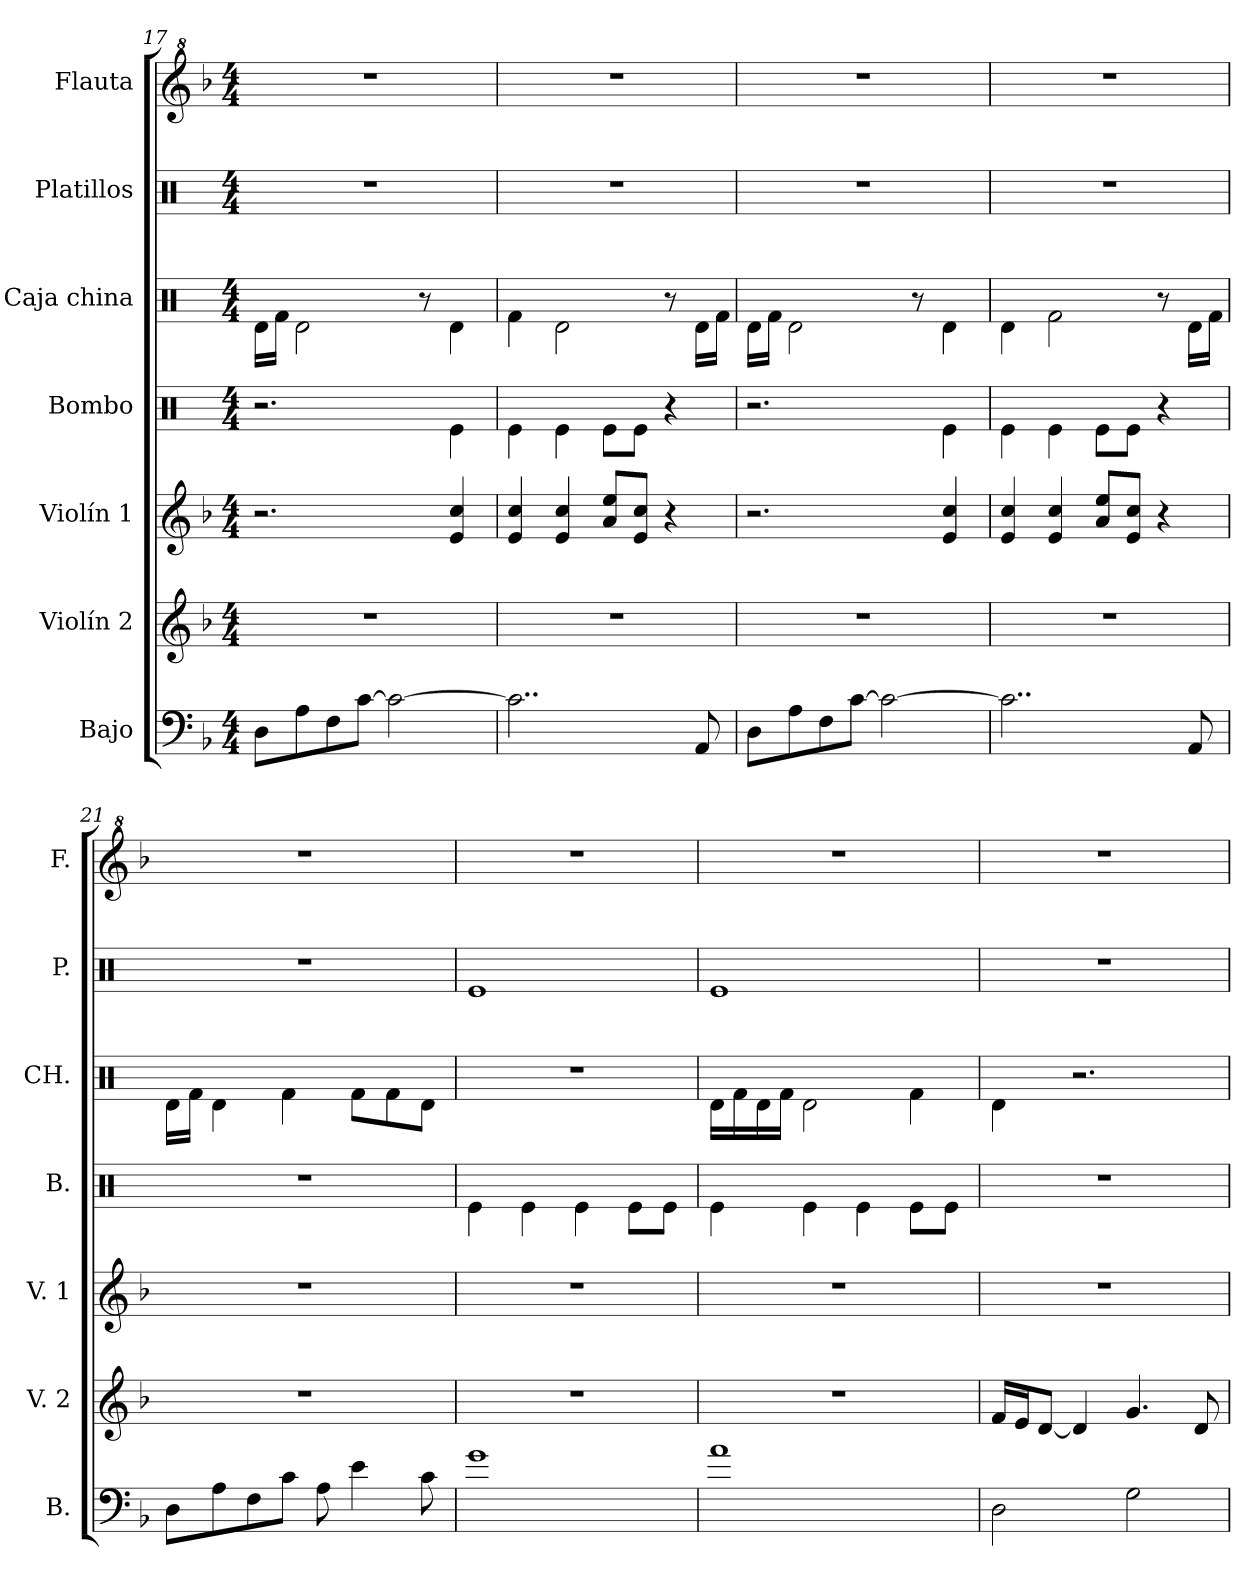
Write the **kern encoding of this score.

**kern	**kern	**kern	**kern	**kern	**kern	**kern
*part7	*part6	*part5	*part4	*part3	*part2	*part1
*staff7	*staff6	*staff5	*staff4	*staff3	*staff2	*staff1
*I"Bajo	*I"Violín 2	*I"Violín 1	*I"Bombo	*I"Caja china	*I"Platillos	*I"Flauta
*I'B.	*I'V. 2	*I'V. 1	*I'B.	*I'CH.	*I'P.	*I'F.
*clefF4	*clefG2	*clefG2	*clefX	*clefX	*clefX	*clefG^2
*ITrd7c12	*	*	*	*	*	*
*k[b-]	*k[b-]	*k[b-]	*k[]	*k[]	*k[]	*k[b-]
*M4/4	*M4/4	*M4/4	*M4/4	*M4/4	*M4/4	*M4/4
=17	=17	=17	=17	=17	=17	=17
8DD\L	1r	2.r	2.r	16Rd\LL	1r	1r
.	.	.	.	16Rf\JJ	.	.
8AA\	.	.	.	2Rd\	.	.
8FF\	.	.	.	.	.	.
[8C\J	.	.	.	.	.	.
2C\_	.	.	.	.	.	.
.	.	.	.	8r	.	.
.	.	4e/ 4cc/	4Re\	4Rd\	.	.
=18	=18	=18	=18	=18	=18	=18
2..C\]	1r	4e/ 4cc/	4Re\	4Rf\	1r	1r
.	.	4e/ 4cc/	4Re\	2Rd\	.	.
.	.	8a/ 8ee/L	8Re\L	.	.	.
.	.	8e/ 8cc/J	8Re\J	.	.	.
.	.	4r	4r	8r	.	.
8AAA/	.	.	.	16Rd\LL	.	.
.	.	.	.	16Rf\JJ	.	.
=19	=19	=19	=19	=19	=19	=19
8DD\L	1r	2.r	2.r	16Rd\LL	1r	1r
.	.	.	.	16Rf\JJ	.	.
8AA\	.	.	.	2Rd\	.	.
8FF\	.	.	.	.	.	.
[8C\J	.	.	.	.	.	.
2C\_	.	.	.	.	.	.
.	.	.	.	8r	.	.
.	.	4e/ 4cc/	4Re\	4Rd\	.	.
=20	=20	=20	=20	=20	=20	=20
2..C\]	1r	4e/ 4cc/	4Re\	4Rd\	1r	1r
.	.	4e/ 4cc/	4Re\	2Rf\	.	.
.	.	8a/ 8ee/L	8Re\L	.	.	.
.	.	8e/ 8cc/J	8Re\J	.	.	.
.	.	4r	4r	8r	.	.
8AAA/	.	.	.	16Rd\LL	.	.
.	.	.	.	16Rf\JJ	.	.
!!LO:LB:g=z
=21	=21	=21	=21	=21	=21	=21
8DD\L	1r	1r	1r	16Rd\LL	1r	1r
.	.	.	.	16Rf\JJ	.	.
8AA\	.	.	.	4Rd\	.	.
8FF\	.	.	.	.	.	.
8C\J	.	.	.	4Rf\	.	.
8AA\	.	.	.	.	.	.
4E\	.	.	.	8Rf\L	.	.
.	.	.	.	8Rf\	.	.
8C\	.	.	.	8Rd\J	.	.
=22	=22	=22	=22	=22	=22	=22
1G	1r	1r	4Re\	1r	1Re	1r
.	.	.	4Re\	.	.	.
.	.	.	4Re\	.	.	.
.	.	.	8Re\L	.	.	.
.	.	.	8Re\J	.	.	.
=23	=23	=23	=23	=23	=23	=23
1A	1r	1r	4Re\	16Rd\LL	1Re	1r
.	.	.	.	16Rf\	.	.
.	.	.	.	16Rd\	.	.
.	.	.	.	16Rf\JJ	.	.
.	.	.	4Re\	2Rd\	.	.
.	.	.	4Re\	.	.	.
.	.	.	8Re\L	4Rf\	.	.
.	.	.	8Re\J	.	.	.
=24	=24	=24	=24	=24	=24	=24
2DD\	16f/LL	1r	1r	4Rd\	1r	1r
.	16e/J	.	.	.	.	.
.	[8d/J	.	.	.	.	.
.	4d/]	.	.	2.r	.	.
2GG\	4.g/	.	.	.	.	.
.	8d/	.	.	.	.	.
=	=	=	=	=	=	=
*-	*-	*-	*-	*-	*-	*-
